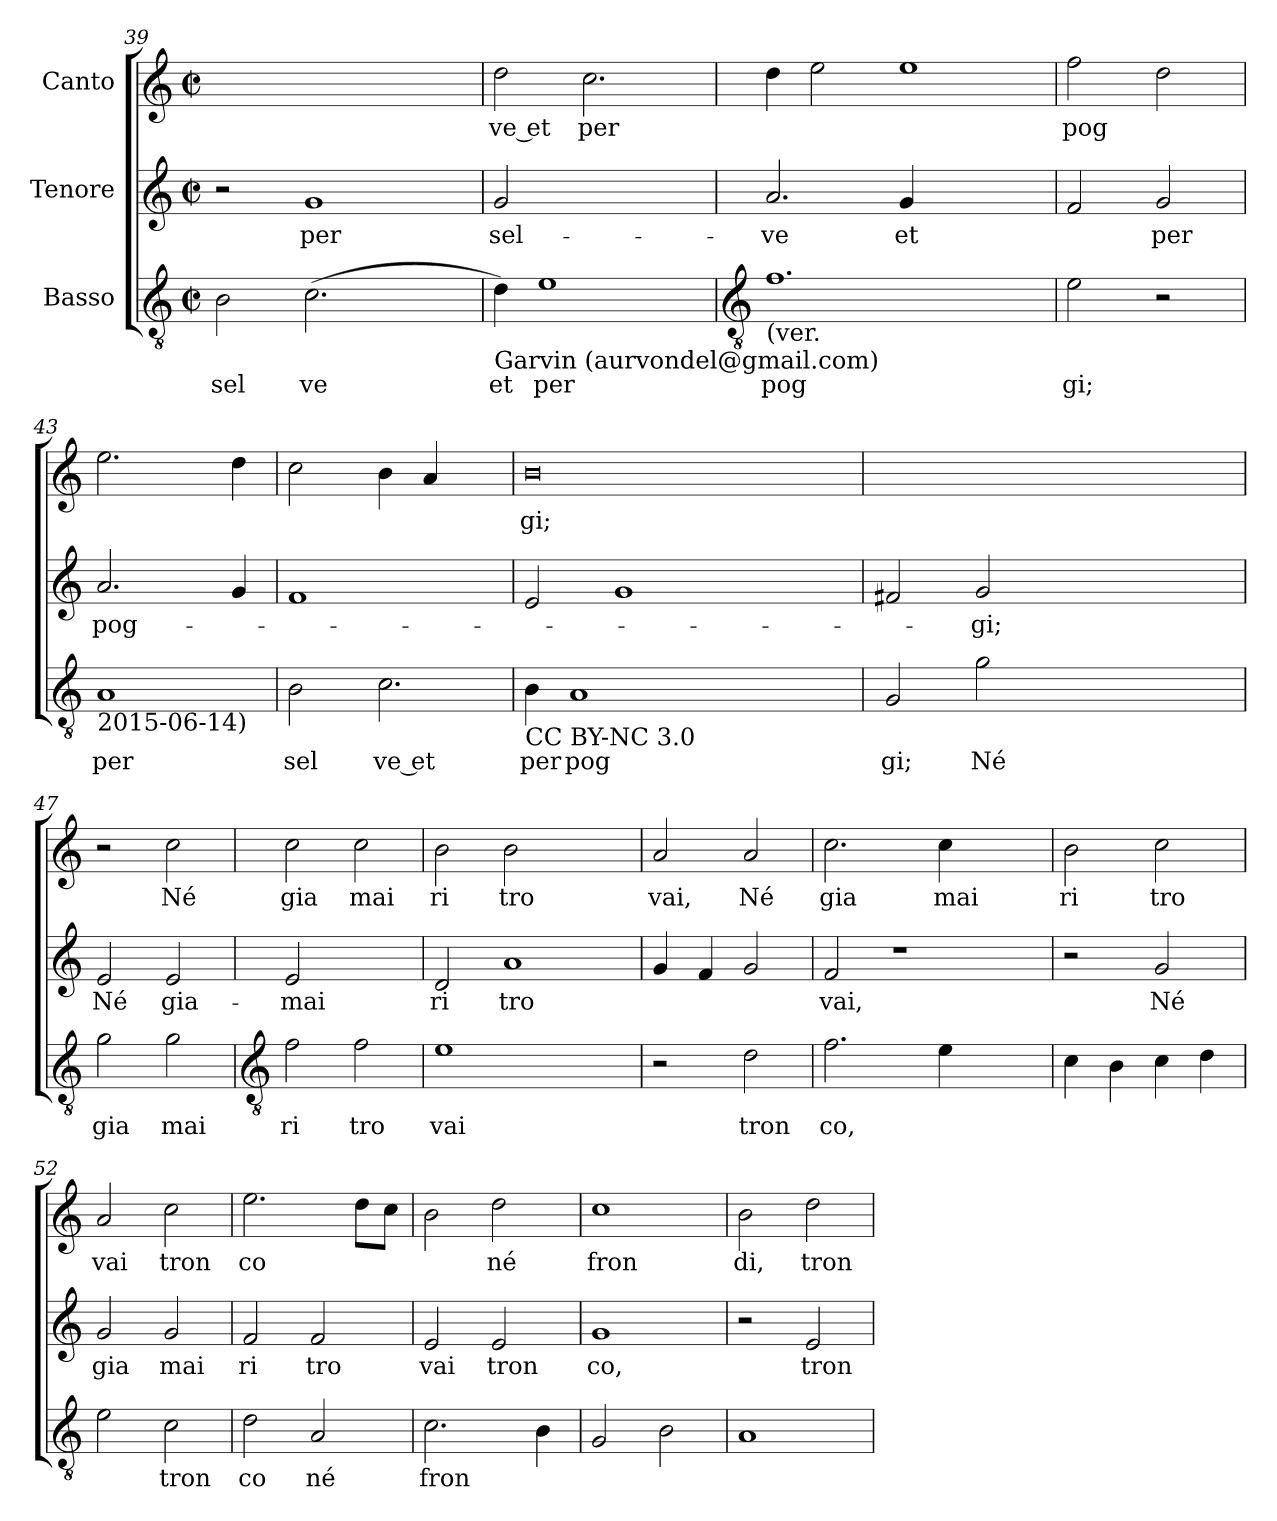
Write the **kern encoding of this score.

**kern	**text	**kern	**text	**kern	**text
*part3	*part3	*part2	*part2	*part1	*part1
*staff3	*staff3	*staff2	*staff2	*staff1	*staff1
*I"Basso	*	*I"Tenore	*	*I"Canto	*
*clefGv2	*	*clefG2	*	*clefG2	*
*k[]	*	*k[]	*	*k[]	*
*C:	*	*C:	*	*C:	*
*M2/2	*	*M2/2	*	*M2/2	*
*met(c|)	*	*met(c|)	*	*met(c|)	*
=39	=39	=39	=39	=39	=39
!	!LO:LY:b	!	!	!	!
2B\	sel	2r	.	4ryy	.
.	.	.	.	4ryy	.
!	!LO:LY:b	!	!LO:LY:b	!	!
(>2.c\	ve	1g	per	4ryy	.
.	.	.	.	4ryy	.
.	.	.	.	2ryy	.
4ryy	.	.	.	.	.
!!LO:LB:g=z
=40	=40	=40	=40	=40	=40
!LO:TX:b:t=Garvin (aurvondel@gmail.com)	!	!	!	!	!
!	!LO:LY:b	!	!LO:LY:b	!	!LO:LY:b
*	*	*	*	*^	*
4d\)	et	2g/	sel-	2dd\	4ryy	ve et
!	!LO:LY:b	!	!	!	!	!
1e	per	.	.	.	4ryy	.
!	!	!	!	!	!	!LO:LY:b
.	.	2.ryy	.	2.cc\	4ryy	per
.	.	.	.	.	4ryy	.
.	.	.	.	.	4ryy	.
!!LO:LB:g=z	!!
=40	=40	=40	=40	=40	=40	=40
*clefGv2	*	*	*	*	*	*
!LO:TX:b:t=(ver.	!	!	!	!	!	!
!	!LO:LY:b	!	!LO:LY:b	!	!	!
1.f	pog	2.a/	-ve	4dd\	4ryy	.
.	.	.	.	2ee\	4ryy	.
.	.	.	.	.	4ryy	.
!	!	!	!LO:LY:b	!	!	!
.	.	4g/	et	1ee/	4ryy	.
.	.	2.ryy	.	.	2.ryy	.
4ryy	.	.	.	.	.	.
=41	=41	=41	=41	=41	=41	=41
!	!LO:LY:b	!	!	!	!	!LO:LY:b
2e\	gi;	2f/	.	4ryy	2ff\	pog
.	.	.	.	4ryy	.	.
!	!	!	!LO:LY:b	!	!	!
2r	.	2g/	per	4ryy	2dd\	.
.	.	.	.	4ryy	.	.
=43	=43	=43	=43	=43	=43	=43
!LO:TX:b:t=2015-06-14)	!	!	!	!	!	!
!	!LO:LY:b	!	!LO:LY:b	!	!	!
1A	per	2.a/	pog-	2.ee\	4ryy	.
.	.	.	.	.	4ryy	.
.	.	.	.	.	4ryy	.
.	.	4g/	.	4dd\	4ryy	.
=44	=44	=44	=44	=44	=44	=44
!	!LO:LY:b	!	!	!	!	!
2B\	sel	1f	.	2cc\	4ryy	.
.	.	.	.	.	4ryy	.
!	!LO:LY:b	!	!	!	!	!
2.c\	ve et	.	.	4b\	4ryy	.
.	.	.	.	4a/	4ryy	.
.	.	4ryy	.	4ryy	4ryy	.
=45	=45	=45	=45	=45	=45	=45
!LO:TX:b:t=CC BY-NC 3.0	!	!	!	!	!	!
!	!LO:LY:b	!	!	!	!	!LO:LY:b
4B\	per	2e/	.	0b/	4ryy	gi;
!	!LO:LY:b	!	!	!	!	!
1A	pog	.	.	.	4ryy	.
.	.	1g	.	.	4ryy	.
.	.	.	.	.	4ryy	.
.	.	.	.	.	1ryy	.
2.ryy	.	.	.	.	.	.
.	.	2ryy	.	.	.	.
*	*	*	*	*v	*v	*
=46	=46	=46	=46	=46	=46
!	!LO:LY:b	!	!	!	!
2G/	gi;	2f#X/	.	4ryy	.
.	.	.	.	4ryy	.
!	!LO:LY:b	!	!LO:LY:b	!	!
2g\	Né	2g/	-gi;	4ryy	.
.	.	.	.	4ryy	.
1ryy	.	1ryy	.	4ryy	.
.	.	.	.	4ryy	.
.	.	.	.	4ryy	.
.	.	.	.	4ryy	.
!!LO:LB:g=z
=47	=47	=47	=47	=47	=47
!	!LO:LY:b	!	!LO:LY:b	!	!
2g\	gia	2e/	Né	2r	.
!	!LO:LY:b	!	!LO:LY:b	!	!LO:LY:b
2g\	mai	2e/	gia-	2cc\	Né
!!LO:LB:g=z
=47A	=47A	=47A	=47A	=47A	=47A
*clefGv2	*	*	*	*	*
!	!LO:LY:b	!	!LO:LY:b	!	!LO:LY:b
2f\	ri	2e/	-mai	2cc\	gia
!	!LO:LY:b	!	!	!	!LO:LY:b
2f\	tro	2ryy	.	2cc\	mai
!!LO:LB:g=z
=48A	=48A	=48A	=48A	=48A	=48A
!	!LO:LY:b	!	!LO:LY:b	!	!LO:LY:b
1e	vai	2d/	ri	2b\	ri
!	!	!	!LO:LY:b	!	!LO:LY:b
.	.	1a	tro	2b\	tro
2ryy	.	.	.	2ryy	.
=49A	=49A	=49A	=49A	=49A	=49A
!	!	!	!	!	!LO:LY:b
2r	.	4g/	.	2a/	vai,
.	.	4f/	.	.	.
!	!LO:LY:b	!	!	!	!LO:LY:b
2d\	tron	2g/	.	2a/	Né
=50	=50	=50	=50	=50	=50
!	!LO:LY:b	!	!LO:LY:b	!	!LO:LY:b
2.f\	co,	2f/	vai,	2.cc\	gia
.	.	1r	.	.	.
!	!	!	!	!	!LO:LY:b
4e\	.	.	.	4cc\	mai
2ryy	.	.	.	2ryy	.
=51	=51	=51	=51	=51	=51
!	!	!	!	!	!LO:LY:b
4c\	.	2r	.	2b\	ri
4B\	.	.	.	.	.
!	!	!	!LO:LY:b	!	!LO:LY:b
4c\	.	2g/	Né	2cc\	tro
4d\	.	.	.	.	.
=52	=52	=52	=52	=52	=52
!	!	!	!LO:LY:b	!	!LO:LY:b
2e\	.	2g/	gia	2a/	vai
!	!LO:LY:b	!	!LO:LY:b	!	!LO:LY:b
2c\	tron	2g/	mai	2cc\	tron
=53	=53	=53	=53	=53	=53
!	!LO:LY:b	!	!LO:LY:b	!	!LO:LY:b
2d\	co	2f/	ri	2.ee\	co
!	!LO:LY:b	!	!LO:LY:b	!	!
2A/	né	2f/	tro	.	.
.	.	.	.	8dd\L	.
.	.	.	.	8cc\J	.
=54	=54	=54	=54	=54	=54
!	!LO:LY:b	!	!LO:LY:b	!	!
2.c\	fron	2e/	vai	2b\	.
!	!	!	!LO:LY:b	!	!LO:LY:b
.	.	2e/	tron	2dd\	né
4B\	.	.	.	.	.
=55	=55	=55	=55	=55	=55
!	!	!	!LO:LY:b	!	!LO:LY:b
2G/	.	1g	co,	1cc	fron
2B\	.	.	.	.	.
=56	=56	=56	=56	=56	=56
!	!	!	!	!	!LO:LY:b
1A	.	2r	.	2b\	di,
!	!	!	!LO:LY:b	!	!LO:LY:b
.	.	2e/	tron	2dd\	tron
=	=	=	=	=	=
*-	*-	*-	*-	*-	*-
